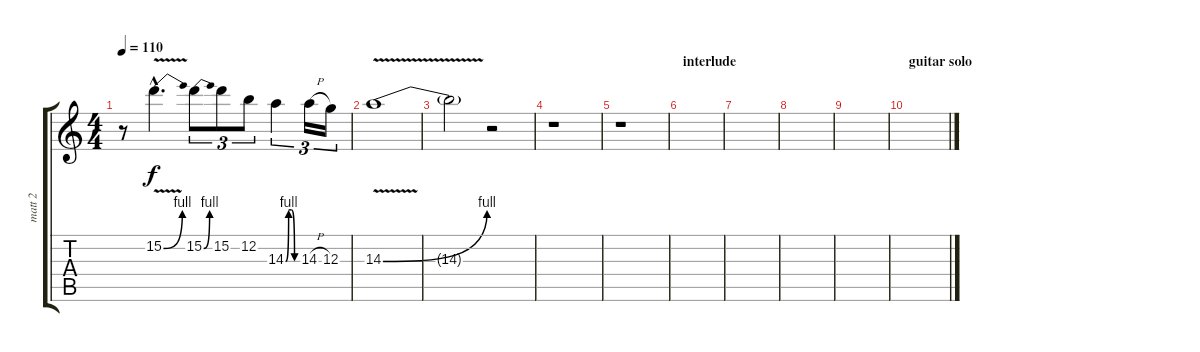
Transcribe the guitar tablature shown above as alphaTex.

\track ("matt 2" "matt 2") {instrument distortionguitar}
\staff {score tabs}
\tuning (E4 B3 G3 D3 A2 E2) {hide}
\ts (4 4)
\tempo 110
\clef g2
\ks c
r.8{dy f} 15.2{be (bend 0 0 60 4) v hac}.4{d} 15.2{be (bend 0 0 60 4)}.8{tu (3 2)} 15.2.8{tu (3 2)} 12.2.8{tu (3 2)} 14.3{be (custom 0 0 15 4 30 4 45 0 60 0)}.4{tu (3 2)} 14.3{h}.16{tu (3 2)} 12.3.16{tu (3 2)} |
14.3{be (bend 0 0 60 4) v}.1 |
14.3{t}.2 r.2 |
r.1 |
r.1 |
\section ("" "interlude")
|
|
|
|
\section ("" "guitar solo")
